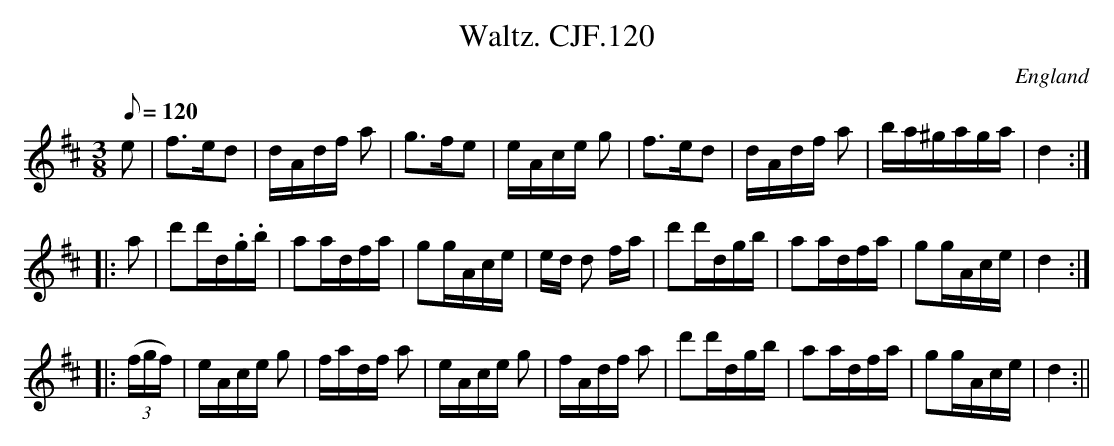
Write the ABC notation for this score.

X:1
T:Waltz. CJF.120
O:England
M:3/8
L:1/16
Q:1/8=120
K:D major
e2|f3ed2|dAdf a2|g3fe2|eAce g2|\
f3ed2|dAdf a2|ba^gaga|d4:|!
|:a2|d'2d'd.g.b|a2adfa|g2gAce|ed d2 fa|\
d'2d'dgb|a2adfa|g2gAce|d4:|!
|:((3fgf)|eAce g2|fadf a2|eAce g2|fAdf a2|\
d'2d'dgb|a2adfa|g2gAce|d4h:||
